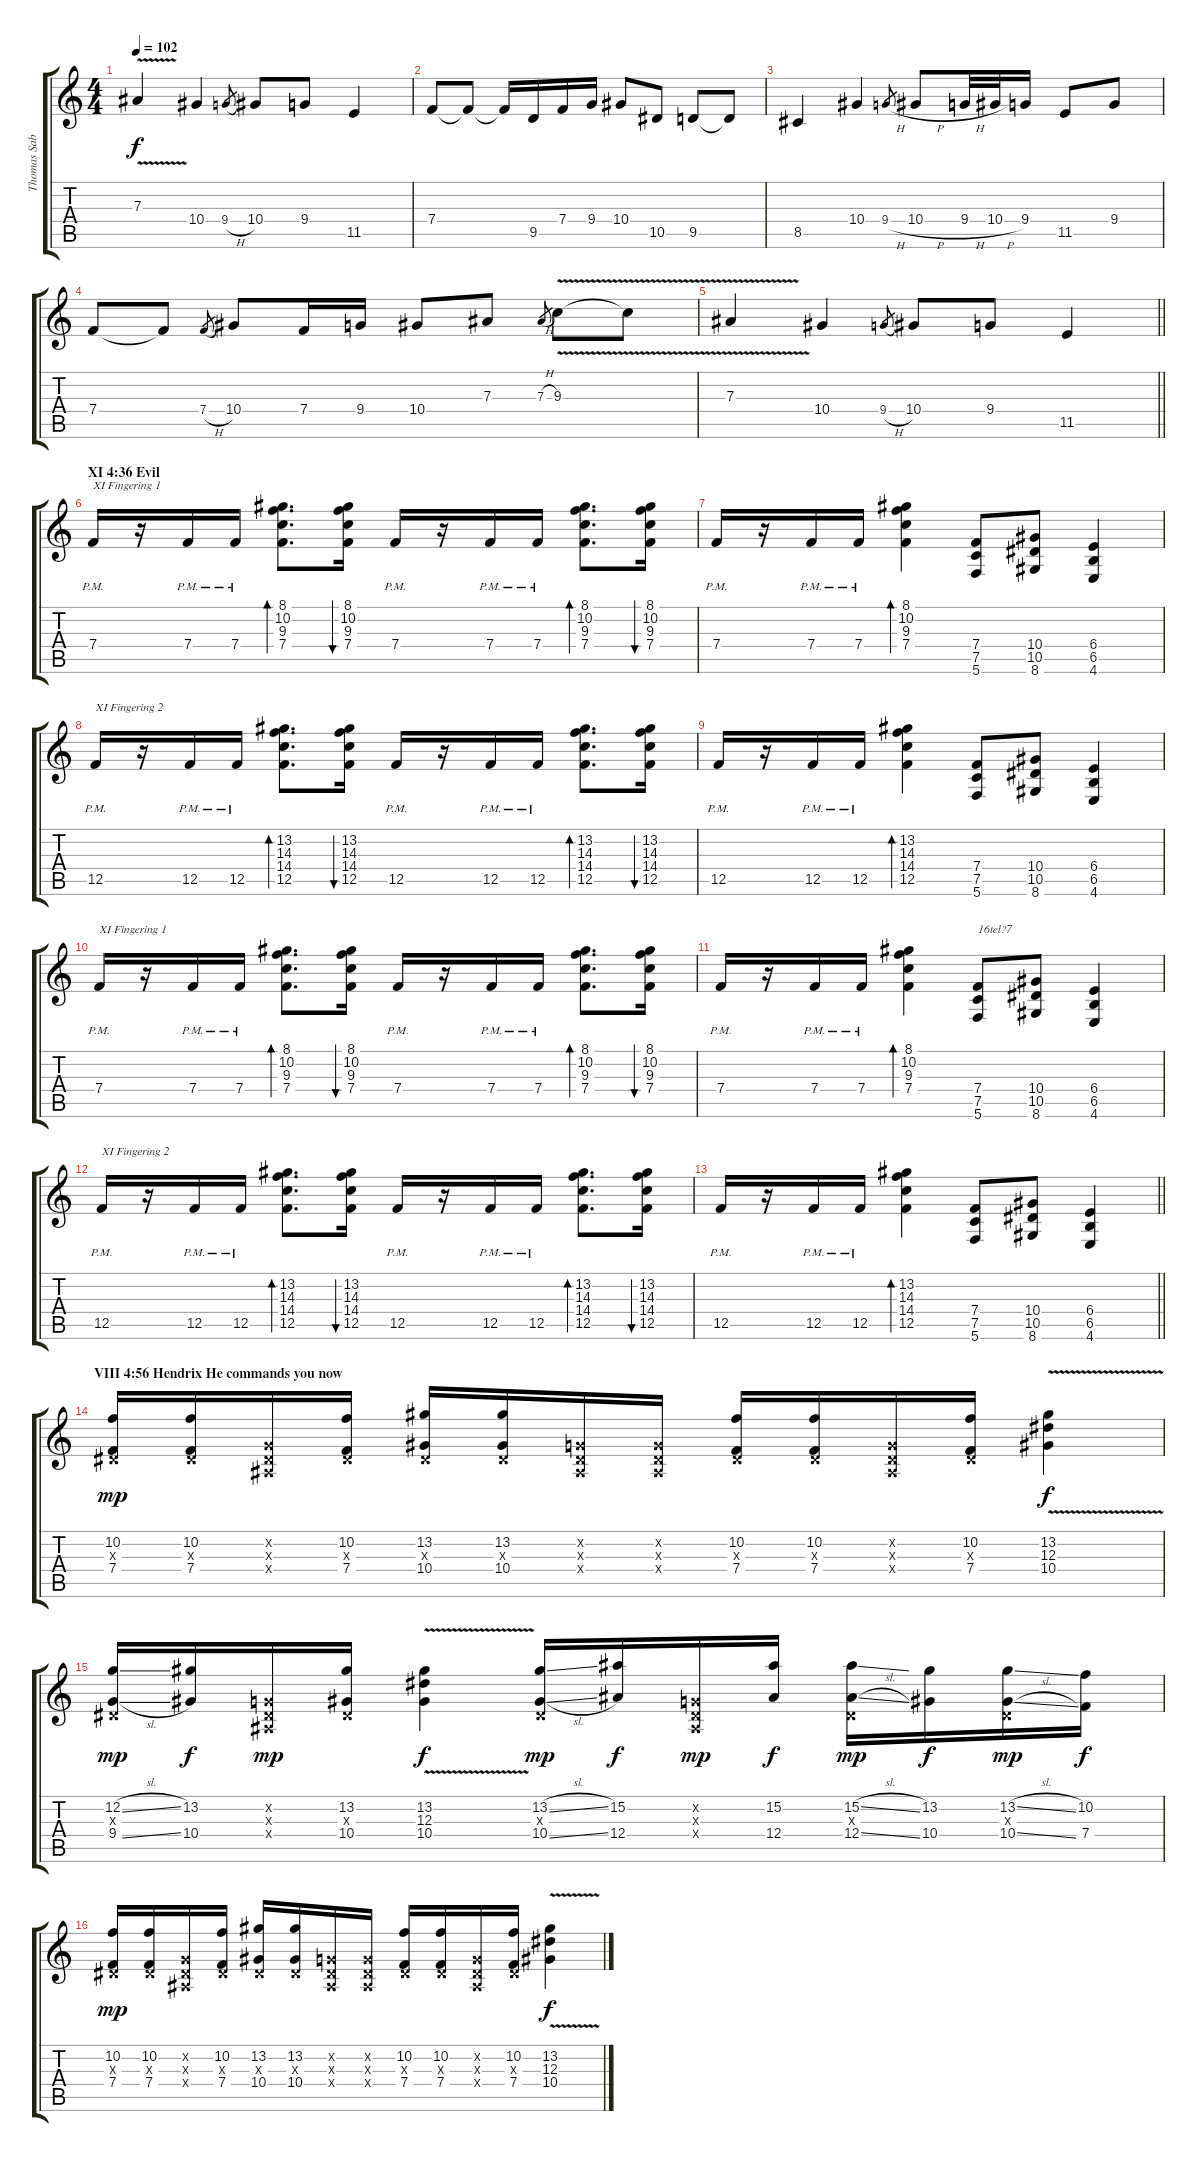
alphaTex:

\track ("Thomas Sabbathi (Guitar) C Tuning" "Thomas Sab") {instrument acousticguitarsteel}
\staff {score tabs}
\tuning (C4 G3 Eb3 Bb2 F2 C2) {hide}
\ts (4 4)
\tempo 102
\clef g2
\ks c
7.3{v}.4{dy f} 10.4.4 9.4{h}.8{gr} 10.4.8 9.4.8 11.5.4 |
7.4.8 7.4{t}.8 7.4{t}.16 9.5.16 7.4.16 9.4.16 10.4.8 10.5.8 9.5.8 9.5{t}.8 |
8.5.4 10.4.4 9.4{h}.8{gr} 10.4{h}.8 9.4{h}.32 10.4{h}.32 9.4.16 11.5.8 9.4.8 |
7.4.8 7.4{t}.8 7.4{h}.8{gr} 10.4.8 7.4.16 9.4.16 10.4.8 7.3.8 7.3{h}.8{gr} 9.3{v}.8 9.3{t}.8 |
\barLineRight lightlight
7.3{v}.4 10.4.4 9.4{h}.8{gr} 10.4.8 9.4.8 11.5.4 |
\section ("" "XI 4:36 Evil")
7.4{pm}.16{txt "XI Fingering 1" instrument overdrivenguitar} r.16 7.4{pm}.16 7.4{pm}.16 (8.1 10.2 9.3 7.4).8{d bd 60} (8.1 10.2 9.3 7.4).16{bu 60} 7.4{pm}.16 r.16 7.4{pm}.16 7.4{pm}.16 (8.1 10.2 9.3 7.4).8{d bd 60} (8.1 10.2 9.3 7.4).16{bu 60} |
7.4{pm}.16 r.16 7.4{pm}.16 7.4{pm}.16 (8.1 10.2 9.3 7.4).4{bd 60} (7.4 7.5 5.6).8 (10.4 10.5 8.6).8 (6.4 6.5 4.6).4 |
12.5{pm}.16{txt "XI Fingering 2"} r.16 12.5{pm}.16 12.5{pm}.16 (13.2 14.3 14.4 12.5).8{d bd 60} (13.2 14.3 14.4 12.5).16{bu 60} 12.5{pm}.16 r.16 12.5{pm}.16 12.5{pm}.16 (13.2 14.3 14.4 12.5).8{d bd 60} (13.2 14.3 14.4 12.5).16{bu 60} |
12.5{pm}.16 r.16 12.5{pm}.16 12.5{pm}.16 (13.2 14.3 14.4 12.5).4{bd 60} (7.4 7.5 5.6).8 (10.4 10.5 8.6).8 (6.4 6.5 4.6).4 |
7.4{pm}.16{txt "XI Fingering 1"} r.16 7.4{pm}.16 7.4{pm}.16 (8.1 10.2 9.3 7.4).8{d bd 60} (8.1 10.2 9.3 7.4).16{bu 60} 7.4{pm}.16 r.16 7.4{pm}.16 7.4{pm}.16 (8.1 10.2 9.3 7.4).8{d bd 60} (8.1 10.2 9.3 7.4).16{bu 60} |
7.4{pm}.16 r.16 7.4{pm}.16 7.4{pm}.16 (8.1 10.2 9.3 7.4).4{bd 60} (7.4 7.5 5.6).8{txt "16tel?7"} (10.4 10.5 8.6).8 (6.4 6.5 4.6).4 |
12.5{pm}.16{txt "XI Fingering 2"} r.16 12.5{pm}.16 12.5{pm}.16 (13.2 14.3 14.4 12.5).8{d bd 60} (13.2 14.3 14.4 12.5).16{bu 60} 12.5{pm}.16 r.16 12.5{pm}.16 12.5{pm}.16 (13.2 14.3 14.4 12.5).8{d bd 60} (13.2 14.3 14.4 12.5).16{bu 60} |
\barLineRight lightlight
12.5{pm}.16 r.16 12.5{pm}.16 12.5{pm}.16 (13.2 14.3 14.4 12.5).4{bd 60} (7.4 7.5 5.6).8 (10.4 10.5 8.6).8 (6.4 6.5 4.6).4 |
\section ("" "VIII 4:56 Hendrix He commands you now")
(10.2 0.3{x} 7.4).16{dy mp} (10.2 0.3{x} 7.4).16 (0.2{x} 0.3{x} 0.4{x}).16 (10.2 0.3{x} 7.4).16 (13.2 0.3{x} 10.4).16 (13.2 0.3{x} 10.4).16 (0.2{x} 0.3{x} 0.4{x}).16 (0.2{x} 0.3{x} 0.4{x}).16 (10.2 0.3{x} 7.4).16 (10.2 0.3{x} 7.4).16 (0.2{x} 0.3{x} 0.4{x}).16 (10.2 0.3{x} 7.4).16 (13.2{v} 12.3{v} 10.4{v}).4{dy f} |
(12.2{sl} 0.3{x} 9.4{sl}).16{dy mp} (13.2 10.4).16{dy f} (0.2{x} 0.3{x} 0.4{x}).16{dy mp} (13.2 0.3{x} 10.4).16 (13.2{v} 12.3{v} 10.4{v}).4{dy f} (13.2{sl} 0.3{x} 10.4{sl}).16{dy mp} (15.2 12.4).16{dy f} (0.2{x} 0.3{x} 0.4{x}).16{dy mp} (15.2 12.4).16{dy f} (15.2{sl} 0.3{x} 12.4{sl}).16{dy mp} (13.2 10.4).16{dy f} (13.2{sl} 0.3{x} 10.4{sl}).16{dy mp} (10.2 7.4).16{dy f} |
(10.2 0.3{x} 7.4).16{dy mp} (10.2 0.3{x} 7.4).16 (0.2{x} 0.3{x} 0.4{x}).16 (10.2 0.3{x} 7.4).16 (13.2 0.3{x} 10.4).16 (13.2 0.3{x} 10.4).16 (0.2{x} 0.3{x} 0.4{x}).16 (0.2{x} 0.3{x} 0.4{x}).16 (10.2 0.3{x} 7.4).16 (10.2 0.3{x} 7.4).16 (0.2{x} 0.3{x} 0.4{x}).16 (10.2 0.3{x} 7.4).16 (13.2{v} 12.3{v} 10.4{v}).4{dy f}
